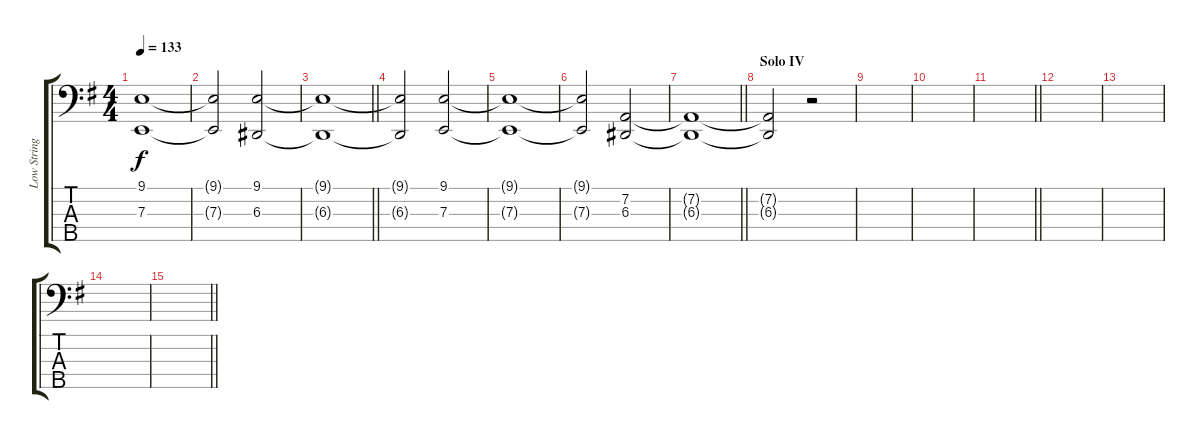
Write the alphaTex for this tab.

\track ("Low Strings Standard" "Low String") {instrument stringensemble1}
\staff {score tabs}
\tuning (G2 D2 A1 E1 B0) {hide}
\ts (4 4)
\tempo 133
\clef f4
\ks eminor
(9.1{t} 7.3{t}).1{dy f} |
(9.1{t} 7.3{t}).2 (9.1 6.3).2 |
\barLineRight lightlight
(9.1{t} 6.3{t}).1 |
(9.1{t} 6.3{t}).2 (9.1 7.3).2 |
(9.1{t} 7.3{t}).1 |
(9.1{t} 7.3{t}).2 (7.2 6.3).2 |
\barLineRight lightlight
(7.2{t} 6.3{t}).1 |
\section ("" "Solo IV")
(7.2{t} 6.3{t}).2{volume 0} r.2 |
|
|
\barLineRight lightlight
|
|
|
|
\barLineRight lightlight
